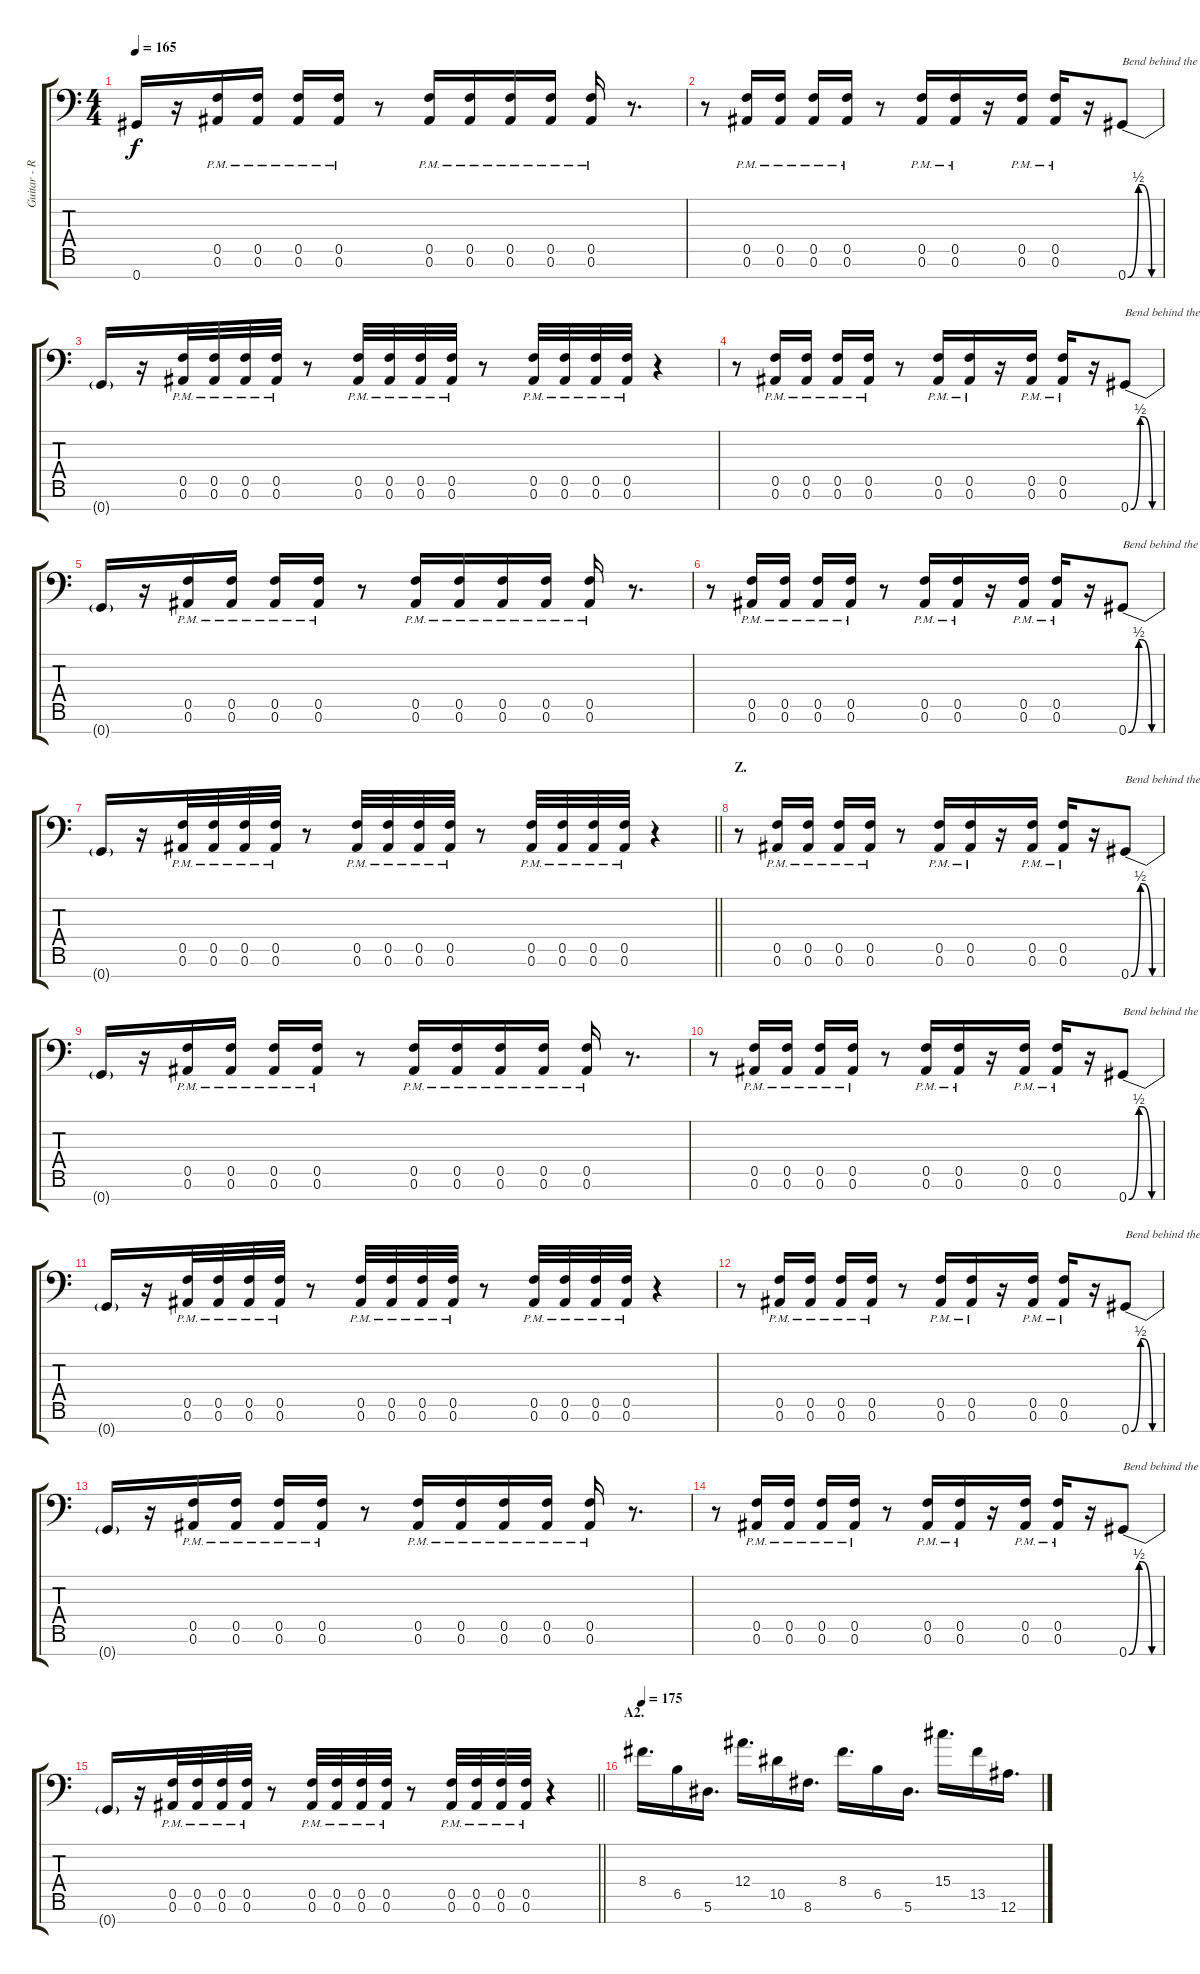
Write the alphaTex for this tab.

\track ("Guitar - Right" "Guitar - R") {instrument distortionguitar}
\staff {score tabs}
\tuning (C4 G3 Eb3 Bb2 F2 Bb1 Ab1) {hide}
\ts (4 4)
\tempo 165
\clef f4
\ks c
0.7{t}.16{dy f} r.16 (0.5{pm} 0.6{pm}).16 (0.5{pm} 0.6{pm}).16 (0.5{pm} 0.6{pm}).16 (0.5{pm} 0.6{pm}).16 r.8 (0.5{pm} 0.6{pm}).16 (0.5{pm} 0.6{pm}).16 (0.5{pm} 0.6{pm}).16 (0.5{pm} 0.6{pm}).16 (0.5{pm} 0.6{pm}).16 r.8{d} |
r.8 (0.5{pm} 0.6{pm}).16 (0.5{pm} 0.6{pm}).16 (0.5{pm} 0.6{pm}).16 (0.5{pm} 0.6{pm}).16 r.8 (0.5{pm} 0.6{pm}).16 (0.5{pm} 0.6{pm}).16 r.16 (0.5{pm} 0.6{pm}).16 (0.5{pm} 0.6{pm}).16 r.16 0.7{be (custom 0 0 20 2 25 2 45 0 60 0)}.8{txt "Bend behind the nut"} |
0.7{t}.16 r.16 (0.5{pm} 0.6{pm}).32 (0.5{pm} 0.6{pm}).32 (0.5{pm} 0.6{pm}).32 (0.5{pm} 0.6{pm}).32 r.8 (0.5{pm} 0.6{pm}).32 (0.5{pm} 0.6{pm}).32 (0.5{pm} 0.6{pm}).32 (0.5{pm} 0.6{pm}).32 r.8 (0.5{pm} 0.6{pm}).32 (0.5{pm} 0.6{pm}).32 (0.5{pm} 0.6{pm}).32 (0.5{pm} 0.6{pm}).32 r.4 |
r.8 (0.5{pm} 0.6{pm}).16 (0.5{pm} 0.6{pm}).16 (0.5{pm} 0.6{pm}).16 (0.5{pm} 0.6{pm}).16 r.8 (0.5{pm} 0.6{pm}).16 (0.5{pm} 0.6{pm}).16 r.16 (0.5{pm} 0.6{pm}).16 (0.5{pm} 0.6{pm}).16 r.16 0.7{be (custom 0 0 20 2 25 2 45 0 60 0)}.8{txt "Bend behind the nut"} |
0.7{t}.16 r.16 (0.5{pm} 0.6{pm}).16 (0.5{pm} 0.6{pm}).16 (0.5{pm} 0.6{pm}).16 (0.5{pm} 0.6{pm}).16 r.8 (0.5{pm} 0.6{pm}).16 (0.5{pm} 0.6{pm}).16 (0.5{pm} 0.6{pm}).16 (0.5{pm} 0.6{pm}).16 (0.5{pm} 0.6{pm}).16 r.8{d} |
r.8 (0.5{pm} 0.6{pm}).16 (0.5{pm} 0.6{pm}).16 (0.5{pm} 0.6{pm}).16 (0.5{pm} 0.6{pm}).16 r.8 (0.5{pm} 0.6{pm}).16 (0.5{pm} 0.6{pm}).16 r.16 (0.5{pm} 0.6{pm}).16 (0.5{pm} 0.6{pm}).16 r.16 0.7{be (custom 0 0 20 2 25 2 45 0 60 0)}.8{txt "Bend behind the nut"} |
\barLineRight lightlight
0.7{t}.16 r.16 (0.5{pm} 0.6{pm}).32 (0.5{pm} 0.6{pm}).32 (0.5{pm} 0.6{pm}).32 (0.5{pm} 0.6{pm}).32 r.8 (0.5{pm} 0.6{pm}).32 (0.5{pm} 0.6{pm}).32 (0.5{pm} 0.6{pm}).32 (0.5{pm} 0.6{pm}).32 r.8 (0.5{pm} 0.6{pm}).32 (0.5{pm} 0.6{pm}).32 (0.5{pm} 0.6{pm}).32 (0.5{pm} 0.6{pm}).32 r.4 |
\section ("" "Z.")
r.8 (0.5{pm} 0.6{pm}).16 (0.5{pm} 0.6{pm}).16 (0.5{pm} 0.6{pm}).16 (0.5{pm} 0.6{pm}).16 r.8 (0.5{pm} 0.6{pm}).16 (0.5{pm} 0.6{pm}).16 r.16 (0.5{pm} 0.6{pm}).16 (0.5{pm} 0.6{pm}).16 r.16 0.7{be (custom 0 0 20 2 25 2 45 0 60 0)}.8{txt "Bend behind the nut"} |
0.7{t}.16 r.16 (0.5{pm} 0.6{pm}).16 (0.5{pm} 0.6{pm}).16 (0.5{pm} 0.6{pm}).16 (0.5{pm} 0.6{pm}).16 r.8 (0.5{pm} 0.6{pm}).16 (0.5{pm} 0.6{pm}).16 (0.5{pm} 0.6{pm}).16 (0.5{pm} 0.6{pm}).16 (0.5{pm} 0.6{pm}).16 r.8{d} |
r.8 (0.5{pm} 0.6{pm}).16 (0.5{pm} 0.6{pm}).16 (0.5{pm} 0.6{pm}).16 (0.5{pm} 0.6{pm}).16 r.8 (0.5{pm} 0.6{pm}).16 (0.5{pm} 0.6{pm}).16 r.16 (0.5{pm} 0.6{pm}).16 (0.5{pm} 0.6{pm}).16 r.16 0.7{be (custom 0 0 20 2 25 2 45 0 60 0)}.8{txt "Bend behind the nut"} |
0.7{t}.16 r.16 (0.5{pm} 0.6{pm}).32 (0.5{pm} 0.6{pm}).32 (0.5{pm} 0.6{pm}).32 (0.5{pm} 0.6{pm}).32 r.8 (0.5{pm} 0.6{pm}).32 (0.5{pm} 0.6{pm}).32 (0.5{pm} 0.6{pm}).32 (0.5{pm} 0.6{pm}).32 r.8 (0.5{pm} 0.6{pm}).32 (0.5{pm} 0.6{pm}).32 (0.5{pm} 0.6{pm}).32 (0.5{pm} 0.6{pm}).32 r.4 |
r.8 (0.5{pm} 0.6{pm}).16 (0.5{pm} 0.6{pm}).16 (0.5{pm} 0.6{pm}).16 (0.5{pm} 0.6{pm}).16 r.8 (0.5{pm} 0.6{pm}).16 (0.5{pm} 0.6{pm}).16 r.16 (0.5{pm} 0.6{pm}).16 (0.5{pm} 0.6{pm}).16 r.16 0.7{be (custom 0 0 20 2 25 2 45 0 60 0)}.8{txt "Bend behind the nut"} |
0.7{t}.16 r.16 (0.5{pm} 0.6{pm}).16 (0.5{pm} 0.6{pm}).16 (0.5{pm} 0.6{pm}).16 (0.5{pm} 0.6{pm}).16 r.8 (0.5{pm} 0.6{pm}).16 (0.5{pm} 0.6{pm}).16 (0.5{pm} 0.6{pm}).16 (0.5{pm} 0.6{pm}).16 (0.5{pm} 0.6{pm}).16 r.8{d} |
r.8 (0.5{pm} 0.6{pm}).16 (0.5{pm} 0.6{pm}).16 (0.5{pm} 0.6{pm}).16 (0.5{pm} 0.6{pm}).16 r.8 (0.5{pm} 0.6{pm}).16 (0.5{pm} 0.6{pm}).16 r.16 (0.5{pm} 0.6{pm}).16 (0.5{pm} 0.6{pm}).16 r.16 0.7{be (custom 0 0 20 2 25 2 45 0 60 0)}.8{txt "Bend behind the nut"} |
\barLineRight lightlight
0.7{t}.16 r.16 (0.5{pm} 0.6{pm}).32 (0.5{pm} 0.6{pm}).32 (0.5{pm} 0.6{pm}).32 (0.5{pm} 0.6{pm}).32 r.8 (0.5{pm} 0.6{pm}).32 (0.5{pm} 0.6{pm}).32 (0.5{pm} 0.6{pm}).32 (0.5{pm} 0.6{pm}).32 r.8 (0.5{pm} 0.6{pm}).32 (0.5{pm} 0.6{pm}).32 (0.5{pm} 0.6{pm}).32 (0.5{pm} 0.6{pm}).32 r.4 |
\section ("" "A2.")
\tempo 175
8.4.16{d} 6.5.16 5.6.16{d} 12.4.16{d} 10.5.16 8.6.16{d} 8.4.16{d} 6.5.16 5.6.16{d} 15.4.16{d} 13.5.16 12.6.16{d}
